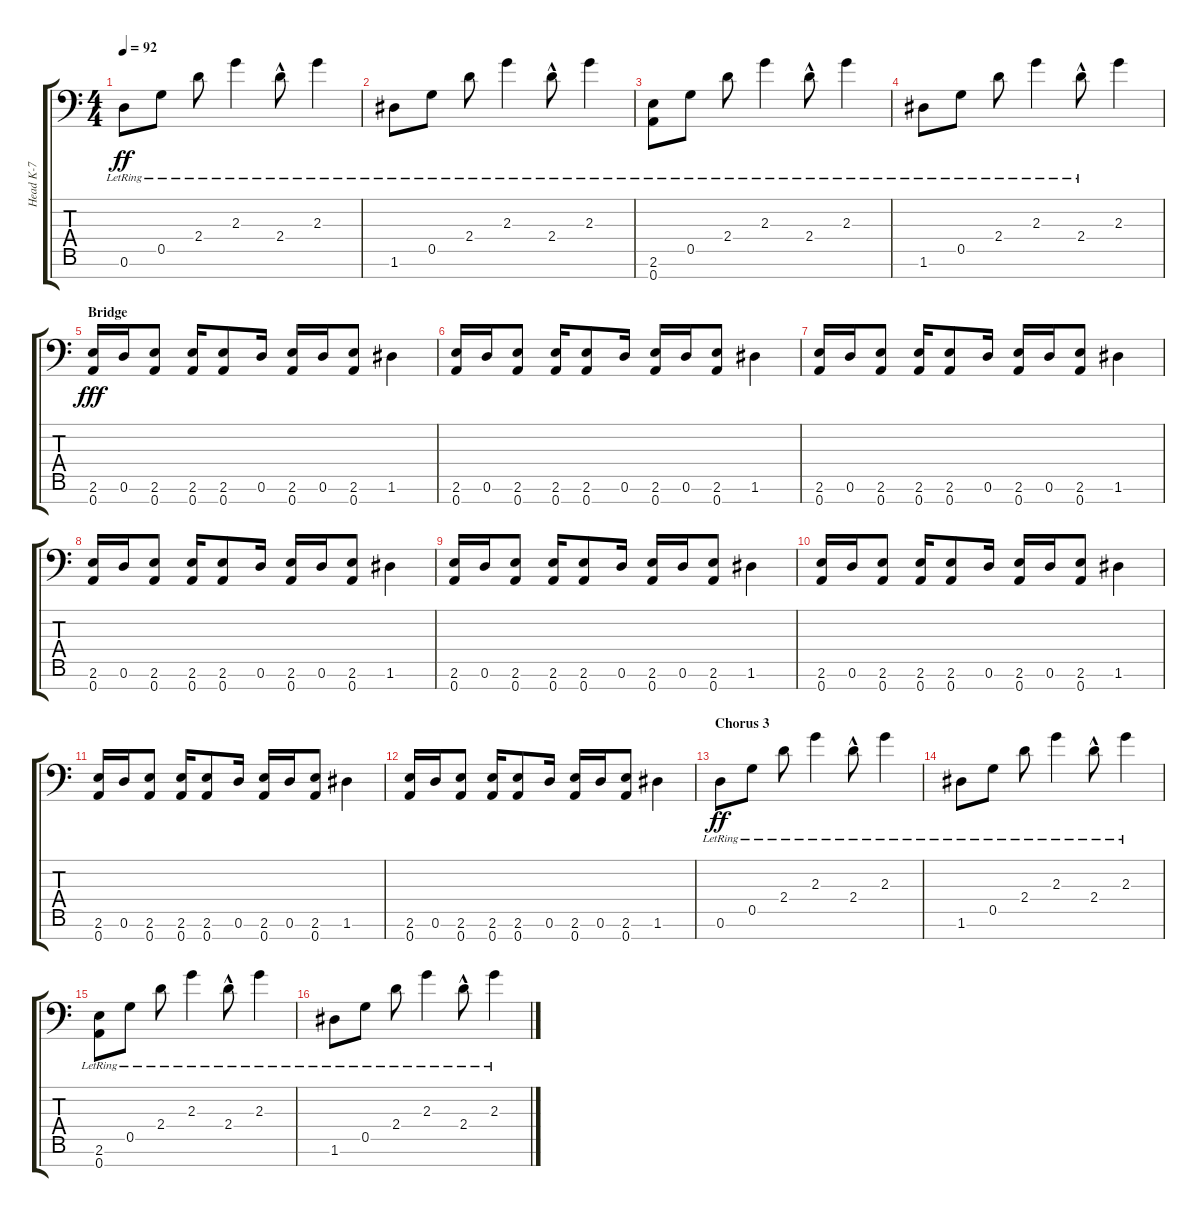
\track ("Head K-7" "Head K-7") {instrument overdrivenguitar}
\staff {score tabs}
\tuning (D4 A3 F3 C3 G2 D2 A1) {hide}
\ts (4 4)
\tempo 92
\clef f4
\ks c
0.6{lr}.8{dy ff} 0.5{lr}.8 2.4{lr}.8 2.3{lr}.4 2.4{hac lr}.8 2.3{lr}.4 |
1.6{lr}.8 0.5{lr}.8 2.4{lr}.8 2.3{lr}.4 2.4{hac lr}.8 2.3{lr}.4 |
(2.6{lr} 0.7{lr}).8 0.5{lr}.8 2.4{lr}.8 2.3{lr}.4 2.4{hac lr}.8 2.3{lr}.4 |
1.6{lr}.8 0.5{lr}.8 2.4{lr}.8 2.3{lr}.4 2.4{hac lr}.8 2.3.4 |
\section ("" "Bridge")
(2.6 0.7).16{dy fff instrument distortionguitar} 0.6.16 (2.6 0.7).8 (2.6 0.7).16 (2.6 0.7).8 0.6.16 (2.6 0.7).16 0.6.16 (2.6 0.7).8 1.6.4 |
(2.6 0.7).16 0.6.16 (2.6 0.7).8 (2.6 0.7).16 (2.6 0.7).8 0.6.16 (2.6 0.7).16 0.6.16 (2.6 0.7).8 1.6.4 |
(2.6 0.7).16 0.6.16 (2.6 0.7).8 (2.6 0.7).16 (2.6 0.7).8 0.6.16 (2.6 0.7).16 0.6.16 (2.6 0.7).8 1.6.4 |
(2.6 0.7).16 0.6.16 (2.6 0.7).8 (2.6 0.7).16 (2.6 0.7).8 0.6.16 (2.6 0.7).16 0.6.16 (2.6 0.7).8 1.6.4 |
(2.6 0.7).16 0.6.16 (2.6 0.7).8 (2.6 0.7).16 (2.6 0.7).8 0.6.16 (2.6 0.7).16 0.6.16 (2.6 0.7).8 1.6.4 |
(2.6 0.7).16 0.6.16 (2.6 0.7).8 (2.6 0.7).16 (2.6 0.7).8 0.6.16 (2.6 0.7).16 0.6.16 (2.6 0.7).8 1.6.4 |
(2.6 0.7).16 0.6.16 (2.6 0.7).8 (2.6 0.7).16 (2.6 0.7).8 0.6.16 (2.6 0.7).16 0.6.16 (2.6 0.7).8 1.6.4 |
(2.6 0.7).16 0.6.16 (2.6 0.7).8 (2.6 0.7).16 (2.6 0.7).8 0.6.16 (2.6 0.7).16 0.6.16 (2.6 0.7).8 1.6.4 |
\section ("" "Chorus 3")
0.6{lr}.8{dy ff instrument overdrivenguitar} 0.5{lr}.8 2.4{lr}.8 2.3{lr}.4 2.4{hac lr}.8 2.3{lr}.4 |
1.6{lr}.8 0.5{lr}.8 2.4{lr}.8 2.3{lr}.4 2.4{hac lr}.8 2.3{lr}.4 |
(2.6{lr} 0.7{lr}).8 0.5{lr}.8 2.4{lr}.8 2.3{lr}.4 2.4{hac lr}.8 2.3{lr}.4 |
1.6{lr}.8 0.5{lr}.8 2.4{lr}.8 2.3{lr}.4 2.4{hac lr}.8 2.3{lr}.4
